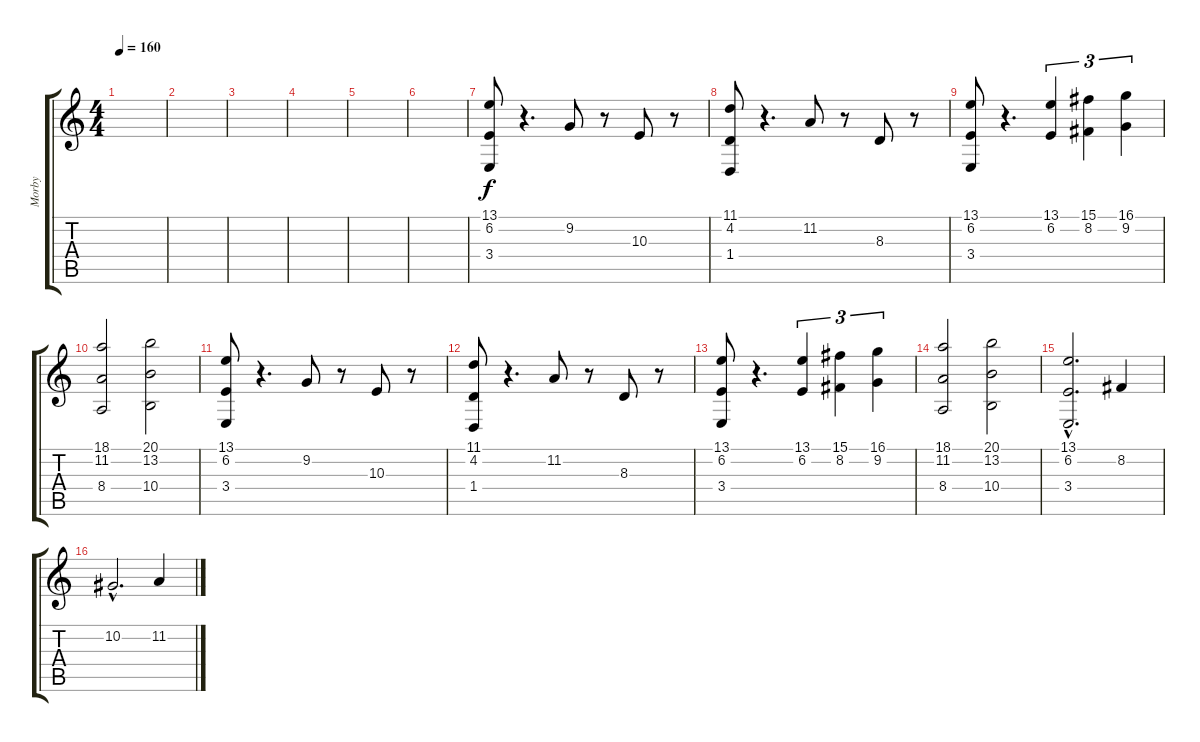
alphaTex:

\track ("Morby" "Morby") {instrument violin}
\staff {score tabs}
\tuning (Eb4 Bb3 Gb3 Db3 Ab2 Eb2) {hide}
\ts (4 4)
\tempo 160
\clef g2
\ks c
|
|
|
|
|
|
(13.1 6.2 3.4).8 r.4{d} 9.2.8 r.8 10.3.8 r.8 |
(11.1 4.2 1.4).8 r.4{d} 11.2.8 r.8 8.3.8 r.8 |
(13.1 6.2 3.4).8 r.4{d} (13.1 6.2).4{tu (3 2)} (15.1 8.2).4{tu (3 2)} (16.1 9.2).4{tu (3 2)} |
(18.1 11.2 8.4).2 (20.1 13.2 10.4).2 |
(13.1 6.2 3.4).8 r.4{d} 9.2.8 r.8 10.3.8 r.8 |
(11.1 4.2 1.4).8 r.4{d} 11.2.8 r.8 8.3.8 r.8 |
(13.1 6.2 3.4).8 r.4{d} (13.1 6.2).4{tu (3 2)} (15.1 8.2).4{tu (3 2)} (16.1 9.2).4{tu (3 2)} |
(18.1 11.2 8.4).2 (20.1 13.2 10.4).2 |
(13.1{hac} 6.2{hac} 3.4{hac}).2{d} 8.2.4 |
10.2{hac}.2{d} 11.2.4
